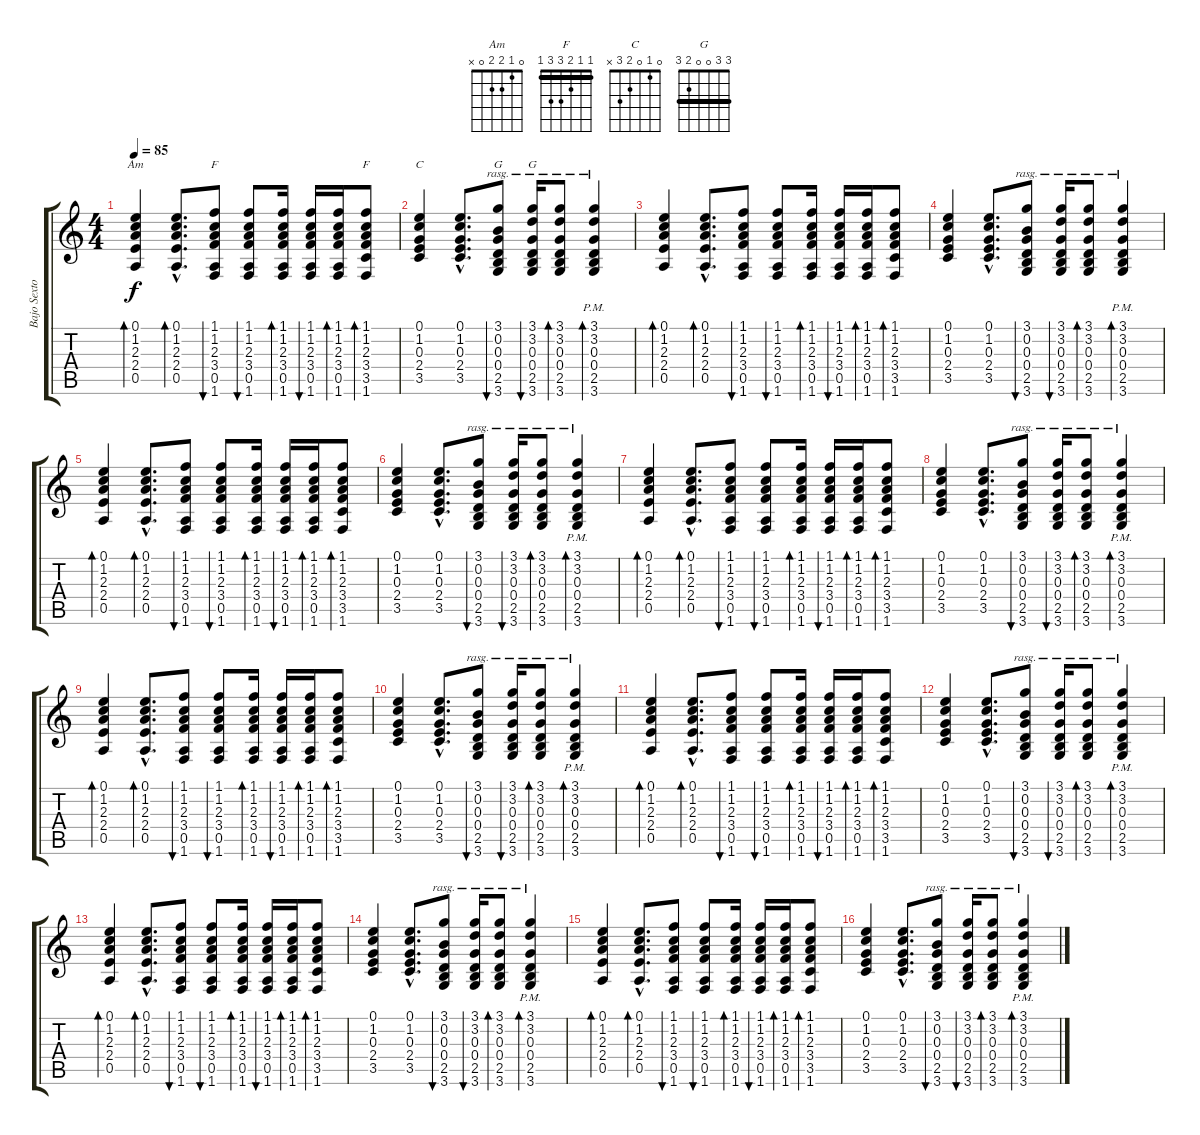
\track ("Bajo Sexto" "Bajo Sexto") {instrument acousticguitarsteel}
\staff {score tabs}
\tuning (E4 B3 G3 D3 A2 E2) {hide}
\chord ("Am" 0 1 2 2 0 x)
\chord ("F" 1 1 2 3 0 1) {barre 1}
\chord ("F" 1 1 2 3 3 1) {barre 1}
\chord ("C" 0 1 0 2 3 x)
\chord ("G" 3 0 0 0 2 3)
\chord ("G" 3 3 0 0 2 3) {barre 3}
\ts (4 4)
\tempo 85
\clef g2
\ks c
(0.1 1.2 2.3 2.4 0.5).4{bd 30 ch "Am" dy f} (0.1{hac} 1.2{hac} 2.3{hac} 2.4{hac} 0.5{hac}).8{d bd 30} (1.1 1.2 2.3 3.4 0.5 1.6).8{bu 30 ch "F"} (1.1 1.2 2.3 3.4 0.5 1.6).8{bu 30} (1.1 1.2 2.3 3.4 0.5 1.6).16{bd 30} (1.1 1.2 2.3 3.4 0.5 1.6).16{bu 30} (1.1 1.2 2.3 3.4 0.5 1.6).16{bd 30} (1.1 1.2 2.3 3.4 3.5 1.6).8{bd 30 ch "F"} |
(0.1 1.2 0.3 2.4 3.5).4{ch "C"} (0.1{hac} 1.2{hac} 0.3{hac} 2.4{hac} 3.5{hac}).8{d} (3.1 0.2 0.3 0.4 2.5 3.6).8{bu 30 ch "G" rasg ii} (3.1 3.2 0.3 0.4 2.5 3.6).16{bu 30 ch "G" rasg ii} (3.1 3.2 0.3 0.4 2.5 3.6).8{bd 30 rasg ii} (3.1{pm} 3.2 0.3 0.4 2.5 3.6).4{bd 30 rasg ii} |
(0.1 1.2 2.3 2.4 0.5).4{bd 30} (0.1{hac} 1.2{hac} 2.3{hac} 2.4{hac} 0.5{hac}).8{d bd 30} (1.1 1.2 2.3 3.4 0.5 1.6).8{bu 30} (1.1 1.2 2.3 3.4 0.5 1.6).8{bu 30} (1.1 1.2 2.3 3.4 0.5 1.6).16{bd 30} (1.1 1.2 2.3 3.4 0.5 1.6).16{bu 30} (1.1 1.2 2.3 3.4 0.5 1.6).16{bd 30} (1.1 1.2 2.3 3.4 3.5 1.6).8{bd 30} |
(0.1 1.2 0.3 2.4 3.5).4 (0.1{hac} 1.2{hac} 0.3{hac} 2.4{hac} 3.5{hac}).8{d} (3.1 0.2 0.3 0.4 2.5 3.6).8{bu 30 rasg ii} (3.1 3.2 0.3 0.4 2.5 3.6).16{bu 30 rasg ii} (3.1 3.2 0.3 0.4 2.5 3.6).8{bd 30 rasg ii} (3.1{pm} 3.2 0.3 0.4 2.5 3.6).4{bd 30 rasg ii} |
(0.1 1.2 2.3 2.4 0.5).4{bd 30} (0.1{hac} 1.2{hac} 2.3{hac} 2.4{hac} 0.5{hac}).8{d bd 30} (1.1 1.2 2.3 3.4 0.5 1.6).8{bu 30} (1.1 1.2 2.3 3.4 0.5 1.6).8{bu 30} (1.1 1.2 2.3 3.4 0.5 1.6).16{bd 30} (1.1 1.2 2.3 3.4 0.5 1.6).16{bu 30} (1.1 1.2 2.3 3.4 0.5 1.6).16{bd 30} (1.1 1.2 2.3 3.4 3.5 1.6).8{bd 30} |
(0.1 1.2 0.3 2.4 3.5).4 (0.1{hac} 1.2{hac} 0.3{hac} 2.4{hac} 3.5{hac}).8{d} (3.1 0.2 0.3 0.4 2.5 3.6).8{bu 30 rasg ii} (3.1 3.2 0.3 0.4 2.5 3.6).16{bu 30 rasg ii} (3.1 3.2 0.3 0.4 2.5 3.6).8{bd 30 rasg ii} (3.1{pm} 3.2 0.3 0.4 2.5 3.6).4{bd 30 rasg ii} |
(0.1 1.2 2.3 2.4 0.5).4{bd 30} (0.1{hac} 1.2{hac} 2.3{hac} 2.4{hac} 0.5{hac}).8{d bd 30} (1.1 1.2 2.3 3.4 0.5 1.6).8{bu 30} (1.1 1.2 2.3 3.4 0.5 1.6).8{bu 30} (1.1 1.2 2.3 3.4 0.5 1.6).16{bd 30} (1.1 1.2 2.3 3.4 0.5 1.6).16{bu 30} (1.1 1.2 2.3 3.4 0.5 1.6).16{bd 30} (1.1 1.2 2.3 3.4 3.5 1.6).8{bd 30} |
(0.1 1.2 0.3 2.4 3.5).4 (0.1{hac} 1.2{hac} 0.3{hac} 2.4{hac} 3.5{hac}).8{d} (3.1 0.2 0.3 0.4 2.5 3.6).8{bu 30 rasg ii} (3.1 3.2 0.3 0.4 2.5 3.6).16{bu 30 rasg ii} (3.1 3.2 0.3 0.4 2.5 3.6).8{bd 30 rasg ii} (3.1{pm} 3.2 0.3 0.4 2.5 3.6).4{bd 30 rasg ii} |
(0.1 1.2 2.3 2.4 0.5).4{bd 30} (0.1{hac} 1.2{hac} 2.3{hac} 2.4{hac} 0.5{hac}).8{d bd 30} (1.1 1.2 2.3 3.4 0.5 1.6).8{bu 30} (1.1 1.2 2.3 3.4 0.5 1.6).8{bu 30} (1.1 1.2 2.3 3.4 0.5 1.6).16{bd 30} (1.1 1.2 2.3 3.4 0.5 1.6).16{bu 30} (1.1 1.2 2.3 3.4 0.5 1.6).16{bd 30} (1.1 1.2 2.3 3.4 3.5 1.6).8{bd 30} |
(0.1 1.2 0.3 2.4 3.5).4 (0.1{hac} 1.2{hac} 0.3{hac} 2.4{hac} 3.5{hac}).8{d} (3.1 0.2 0.3 0.4 2.5 3.6).8{bu 30 rasg ii} (3.1 3.2 0.3 0.4 2.5 3.6).16{bu 30 rasg ii} (3.1 3.2 0.3 0.4 2.5 3.6).8{bd 30 rasg ii} (3.1{pm} 3.2 0.3 0.4 2.5 3.6).4{bd 30 rasg ii} |
(0.1 1.2 2.3 2.4 0.5).4{bd 30} (0.1{hac} 1.2{hac} 2.3{hac} 2.4{hac} 0.5{hac}).8{d bd 30} (1.1 1.2 2.3 3.4 0.5 1.6).8{bu 30} (1.1 1.2 2.3 3.4 0.5 1.6).8{bu 30} (1.1 1.2 2.3 3.4 0.5 1.6).16{bd 30} (1.1 1.2 2.3 3.4 0.5 1.6).16{bu 30} (1.1 1.2 2.3 3.4 0.5 1.6).16{bd 30} (1.1 1.2 2.3 3.4 3.5 1.6).8{bd 30} |
(0.1 1.2 0.3 2.4 3.5).4 (0.1{hac} 1.2{hac} 0.3{hac} 2.4{hac} 3.5{hac}).8{d} (3.1 0.2 0.3 0.4 2.5 3.6).8{bu 30 rasg ii} (3.1 3.2 0.3 0.4 2.5 3.6).16{bu 30 rasg ii} (3.1 3.2 0.3 0.4 2.5 3.6).8{bd 30 rasg ii} (3.1{pm} 3.2 0.3 0.4 2.5 3.6).4{bd 30 rasg ii} |
(0.1 1.2 2.3 2.4 0.5).4{bd 30} (0.1{hac} 1.2{hac} 2.3{hac} 2.4{hac} 0.5{hac}).8{d bd 30} (1.1 1.2 2.3 3.4 0.5 1.6).8{bu 30} (1.1 1.2 2.3 3.4 0.5 1.6).8{bu 30} (1.1 1.2 2.3 3.4 0.5 1.6).16{bd 30} (1.1 1.2 2.3 3.4 0.5 1.6).16{bu 30} (1.1 1.2 2.3 3.4 0.5 1.6).16{bd 30} (1.1 1.2 2.3 3.4 3.5 1.6).8{bd 30} |
(0.1 1.2 0.3 2.4 3.5).4 (0.1{hac} 1.2{hac} 0.3{hac} 2.4{hac} 3.5{hac}).8{d} (3.1 0.2 0.3 0.4 2.5 3.6).8{bu 30 rasg ii} (3.1 3.2 0.3 0.4 2.5 3.6).16{bu 30 rasg ii} (3.1 3.2 0.3 0.4 2.5 3.6).8{bd 30 rasg ii} (3.1{pm} 3.2 0.3 0.4 2.5 3.6).4{bd 30 rasg ii} |
(0.1 1.2 2.3 2.4 0.5).4{bd 30} (0.1{hac} 1.2{hac} 2.3{hac} 2.4{hac} 0.5{hac}).8{d bd 30} (1.1 1.2 2.3 3.4 0.5 1.6).8{bu 30} (1.1 1.2 2.3 3.4 0.5 1.6).8{bu 30} (1.1 1.2 2.3 3.4 0.5 1.6).16{bd 30} (1.1 1.2 2.3 3.4 0.5 1.6).16{bu 30} (1.1 1.2 2.3 3.4 0.5 1.6).16{bd 30} (1.1 1.2 2.3 3.4 3.5 1.6).8{bd 30} |
(0.1 1.2 0.3 2.4 3.5).4 (0.1{hac} 1.2{hac} 0.3{hac} 2.4{hac} 3.5{hac}).8{d} (3.1 0.2 0.3 0.4 2.5 3.6).8{bu 30 rasg ii} (3.1 3.2 0.3 0.4 2.5 3.6).16{bu 30 rasg ii} (3.1 3.2 0.3 0.4 2.5 3.6).8{bd 30 rasg ii} (3.1{pm} 3.2 0.3 0.4 2.5 3.6).4{bd 30 rasg ii}
